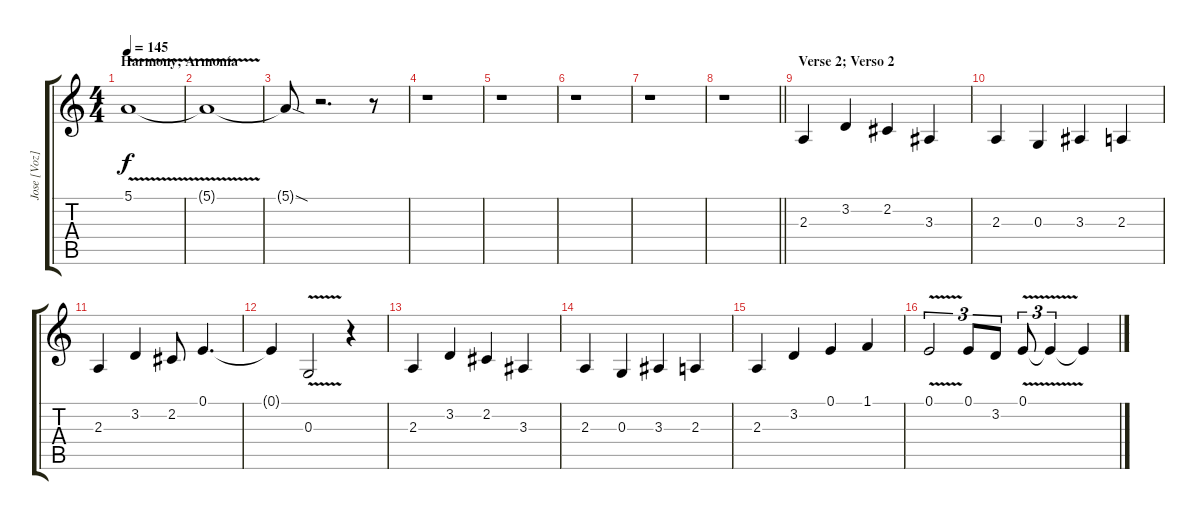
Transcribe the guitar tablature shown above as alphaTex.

\track ("Jose [Voz]" "Jose [Voz]") {instrument altosax}
\staff {score tabs}
\tuning (E4 B3 G3 D3 A2 E2) {hide}
\ts (4 4)
\section ("" "Harmony; Armonía")
\tempo 145
\clef g2
\ks c
5.1{v}.1{dy f} |
5.1{t}.1 |
5.1{sod t}.8 r.2{d} r.8 |
r.1 |
r.1 |
r.1 |
r.1 |
\barLineRight lightlight
r.1 |
\section ("" "Verse 2; Verso 2")
2.3.4 3.2.4 2.2.4 3.3.4 |
2.3.4 0.3.4 3.3.4 2.3.4 |
2.3.4 3.2.4 2.2.8 0.1.4{d} |
0.1{t}.4 0.3{v}.2 r.4 |
2.3.4 3.2.4 2.2.4 3.3.4 |
2.3.4 0.3.4 3.3.4 2.3.4 |
2.3.4 3.2.4 0.1.4 1.1.4 |
0.1{v}.2{tu (3 2)} 0.1.8{tu (3 2)} 3.2.8{tu (3 2)} 0.1{v}.8{tu (3 2)} 0.1{t}.4{tu (3 2)} 0.1{t}.4
